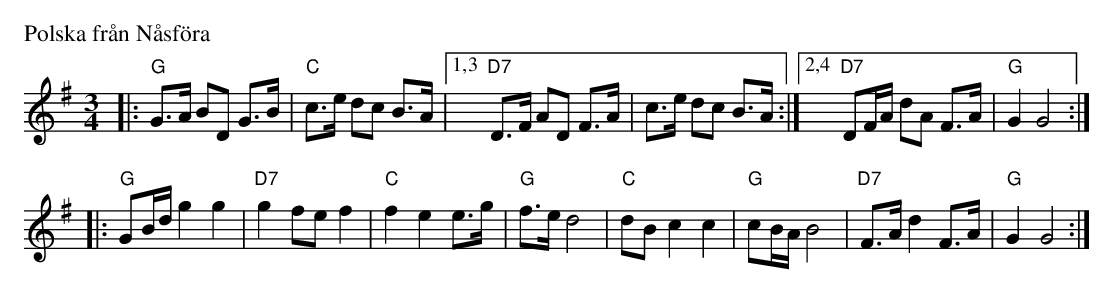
X:1
P: Polska fr\aan N\aasf\"ora
M: 3/4
L: 1/8
K: G
|: "G"G>A BD G>B | "C"c>e dc B>A |1,3 "D7"D>F AD F>A | c>e dc B>A \
                                :|2,4 "D7"DF/A/ dA F>A | "G"G2 G4 :|
|: "G"GB/d/ g2 g2 | "D7"g2 fe f2 | "C"f2 e2 e>g | "G"f>e d4 \
|  "C"dB c2 c2 | "G"cB/A/ B4 | "D7"F>A d2 F>A | "G"G2 G4 :|
